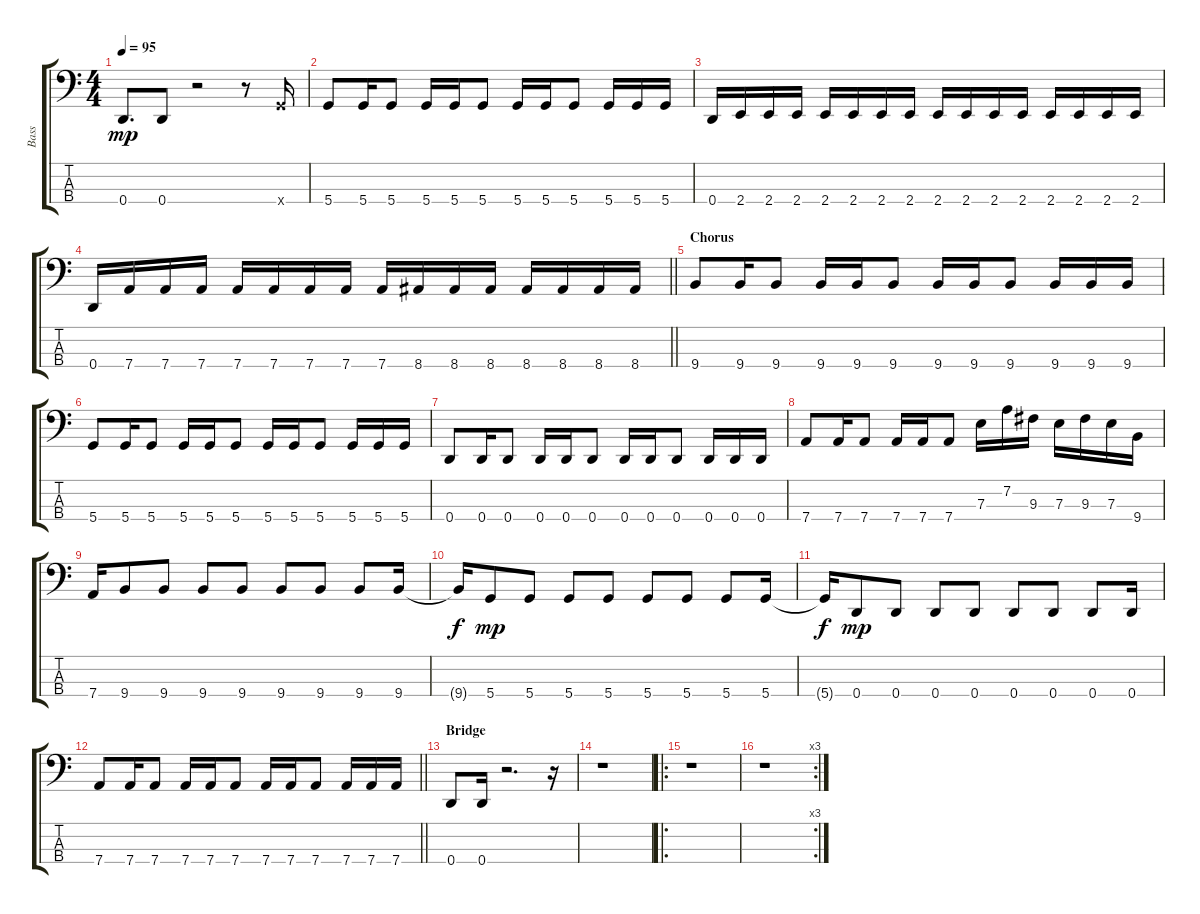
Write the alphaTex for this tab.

\track ("Bass" "Bass") {instrument electricbassfinger}
\staff {score tabs}
\tuning (G2 D2 A1 D1) {hide}
\ts (4 4)
\tempo 95
\clef f4
\ks c
0.4.8{d dy mp} 0.4.8 r.2 r.8 5.4{x}.16 |
5.4.8 5.4.16 5.4.8 5.4.16 5.4.16 5.4.8 5.4.16 5.4.16 5.4.8 5.4.16 5.4.16 5.4.16 |
0.4.16 2.4.16 2.4.16 2.4.16 2.4.16 2.4.16 2.4.16 2.4.16 2.4.16 2.4.16 2.4.16 2.4.16 2.4.16 2.4.16 2.4.16 2.4.16 |
\barLineRight lightlight
0.4.16 7.4.16 7.4.16 7.4.16 7.4.16 7.4.16 7.4.16 7.4.16 7.4.16 8.4.16 8.4.16 8.4.16 8.4.16 8.4.16 8.4.16 8.4.16 |
\section ("" "Chorus")
9.4.8 9.4.16 9.4.8 9.4.16 9.4.16 9.4.8 9.4.16 9.4.16 9.4.8 9.4.16 9.4.16 9.4.16 |
5.4.8 5.4.16 5.4.8 5.4.16 5.4.16 5.4.8 5.4.16 5.4.16 5.4.8 5.4.16 5.4.16 5.4.16 |
0.4.8 0.4.16 0.4.8 0.4.16 0.4.16 0.4.8 0.4.16 0.4.16 0.4.8 0.4.16 0.4.16 0.4.16 |
7.4.8 7.4.16 7.4.8 7.4.16 7.4.16 7.4.8 7.3.16 7.2.16 9.3.16 7.3.16 9.3.16 7.3.16 9.4.16 |
7.4.16 9.4.8 9.4.8 9.4.8 9.4.8 9.4.8 9.4.8 9.4.8 9.4.16 |
9.4{t}.16{dy f} 5.4.8{dy mp} 5.4.8 5.4.8 5.4.8 5.4.8 5.4.8 5.4.8 5.4.16 |
5.4{t}.16{dy f} 0.4.8{dy mp} 0.4.8 0.4.8 0.4.8 0.4.8 0.4.8 0.4.8 0.4.16 |
\barLineRight lightlight
7.4.8 7.4.16 7.4.8 7.4.16 7.4.16 7.4.8 7.4.16 7.4.16 7.4.8 7.4.16 7.4.16 7.4.16 |
\section ("" "Bridge")
0.4.8 0.4.16 r.2{d} r.16 |
r.1 |
\ro
r.1 |
\rc 3
r.1
